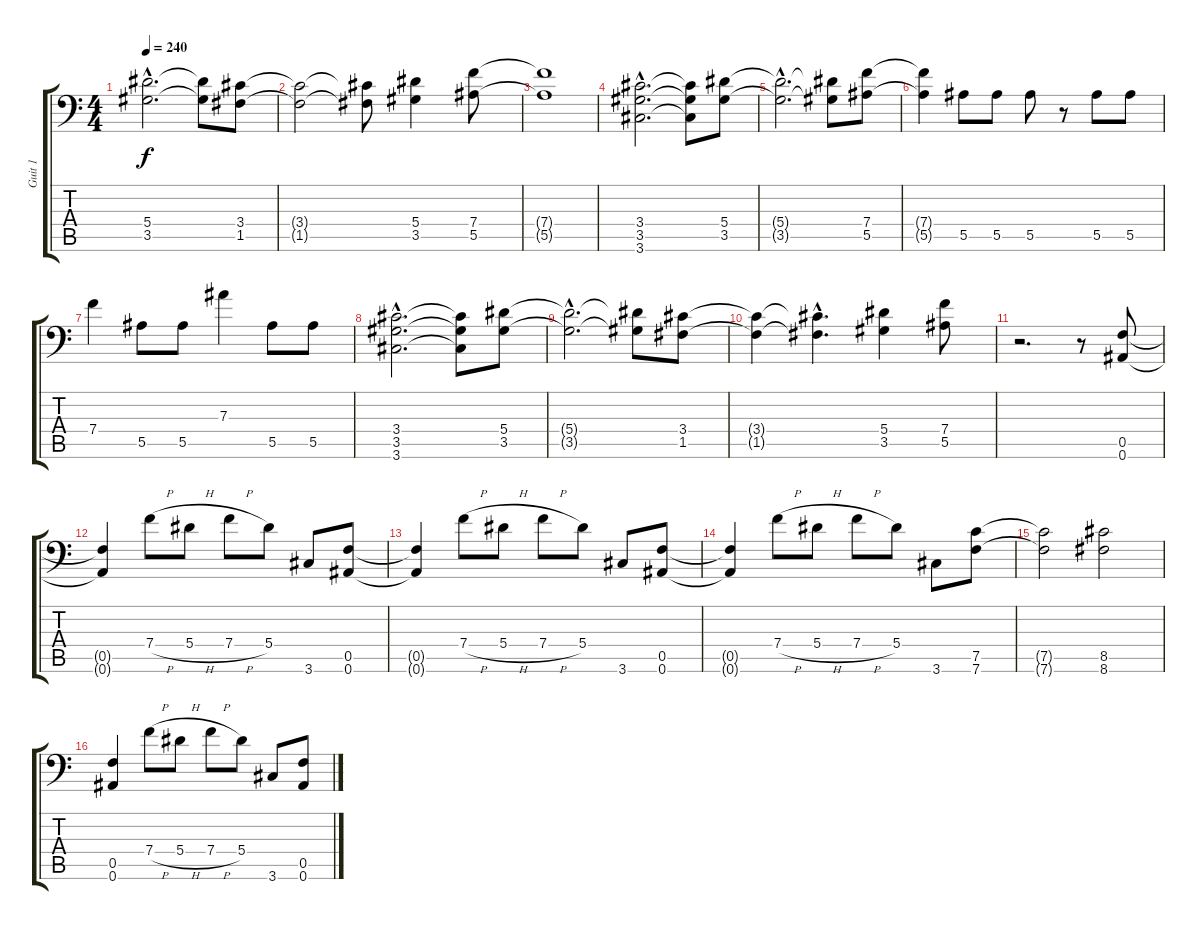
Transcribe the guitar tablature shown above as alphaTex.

\track ("Guit 1" "Guit 1") {instrument distortionguitar}
\staff {score tabs}
\tuning (C4 G3 Eb3 Bb2 F2 Bb1) {hide}
\ts (4 4)
\tempo 240
\clef f4
\ks c
(5.4{hac t} 3.5{hac t}).2{d dy f} (5.4{t} 3.5{t}).8 (3.4 1.5).8 |
(3.4{t} 1.5{t}).2 (3.4{t} 1.5{t}).8 (5.4 3.5).4 (7.4 5.5).8 |
(7.4{t} 5.5{t}).1 |
(3.4{hac} 3.5{hac} 3.6{hac}).2{d} (3.4{t} 3.5{t} 3.6{t}).8 (5.4 3.5).8 |
(5.4{hac t} 3.5{hac t}).2{d} (5.4{t} 3.5{t}).8 (7.4 5.5).8 |
(7.4{t} 5.5{t}).4 5.5.8 5.5.8 5.5.8 r.8 5.5.8 5.5.8 |
7.4.4 5.5.8 5.5.8 7.3.4 5.5.8 5.5.8 |
(3.4{hac} 3.5{hac} 3.6{hac}).2{d} (3.4{t} 3.5{t} 3.6{t}).8 (5.4 3.5).8 |
(5.4{hac t} 3.5{hac t}).2{d} (5.4{t} 3.5{t}).8 (3.4 1.5).8 |
(3.4{t} 1.5{t}).4 (3.4{hac t} 1.5{hac t}).4{d} (5.4 3.5).4 (7.4 5.5).8 |
r.2{d} r.8 (0.5 0.6).8 |
(0.5{t} 0.6{t}).4 7.4{h}.8 5.4{h}.8 7.4{h}.8 5.4.8 3.6.8 (0.5 0.6).8 |
(0.5{t} 0.6{t}).4 7.4{h}.8 5.4{h}.8 7.4{h}.8 5.4.8 3.6.8 (0.5 0.6).8 |
(0.5{t} 0.6{t}).4 7.4{h}.8 5.4{h}.8 7.4{h}.8 5.4.8 3.6.8 (7.5 7.6).8 |
(7.5{t} 7.6{t}).2 (8.5 8.6).2 |
(0.5 0.6).4 7.4{h}.8 5.4{h}.8 7.4{h}.8 5.4.8 3.6.8 (0.5 0.6).8
